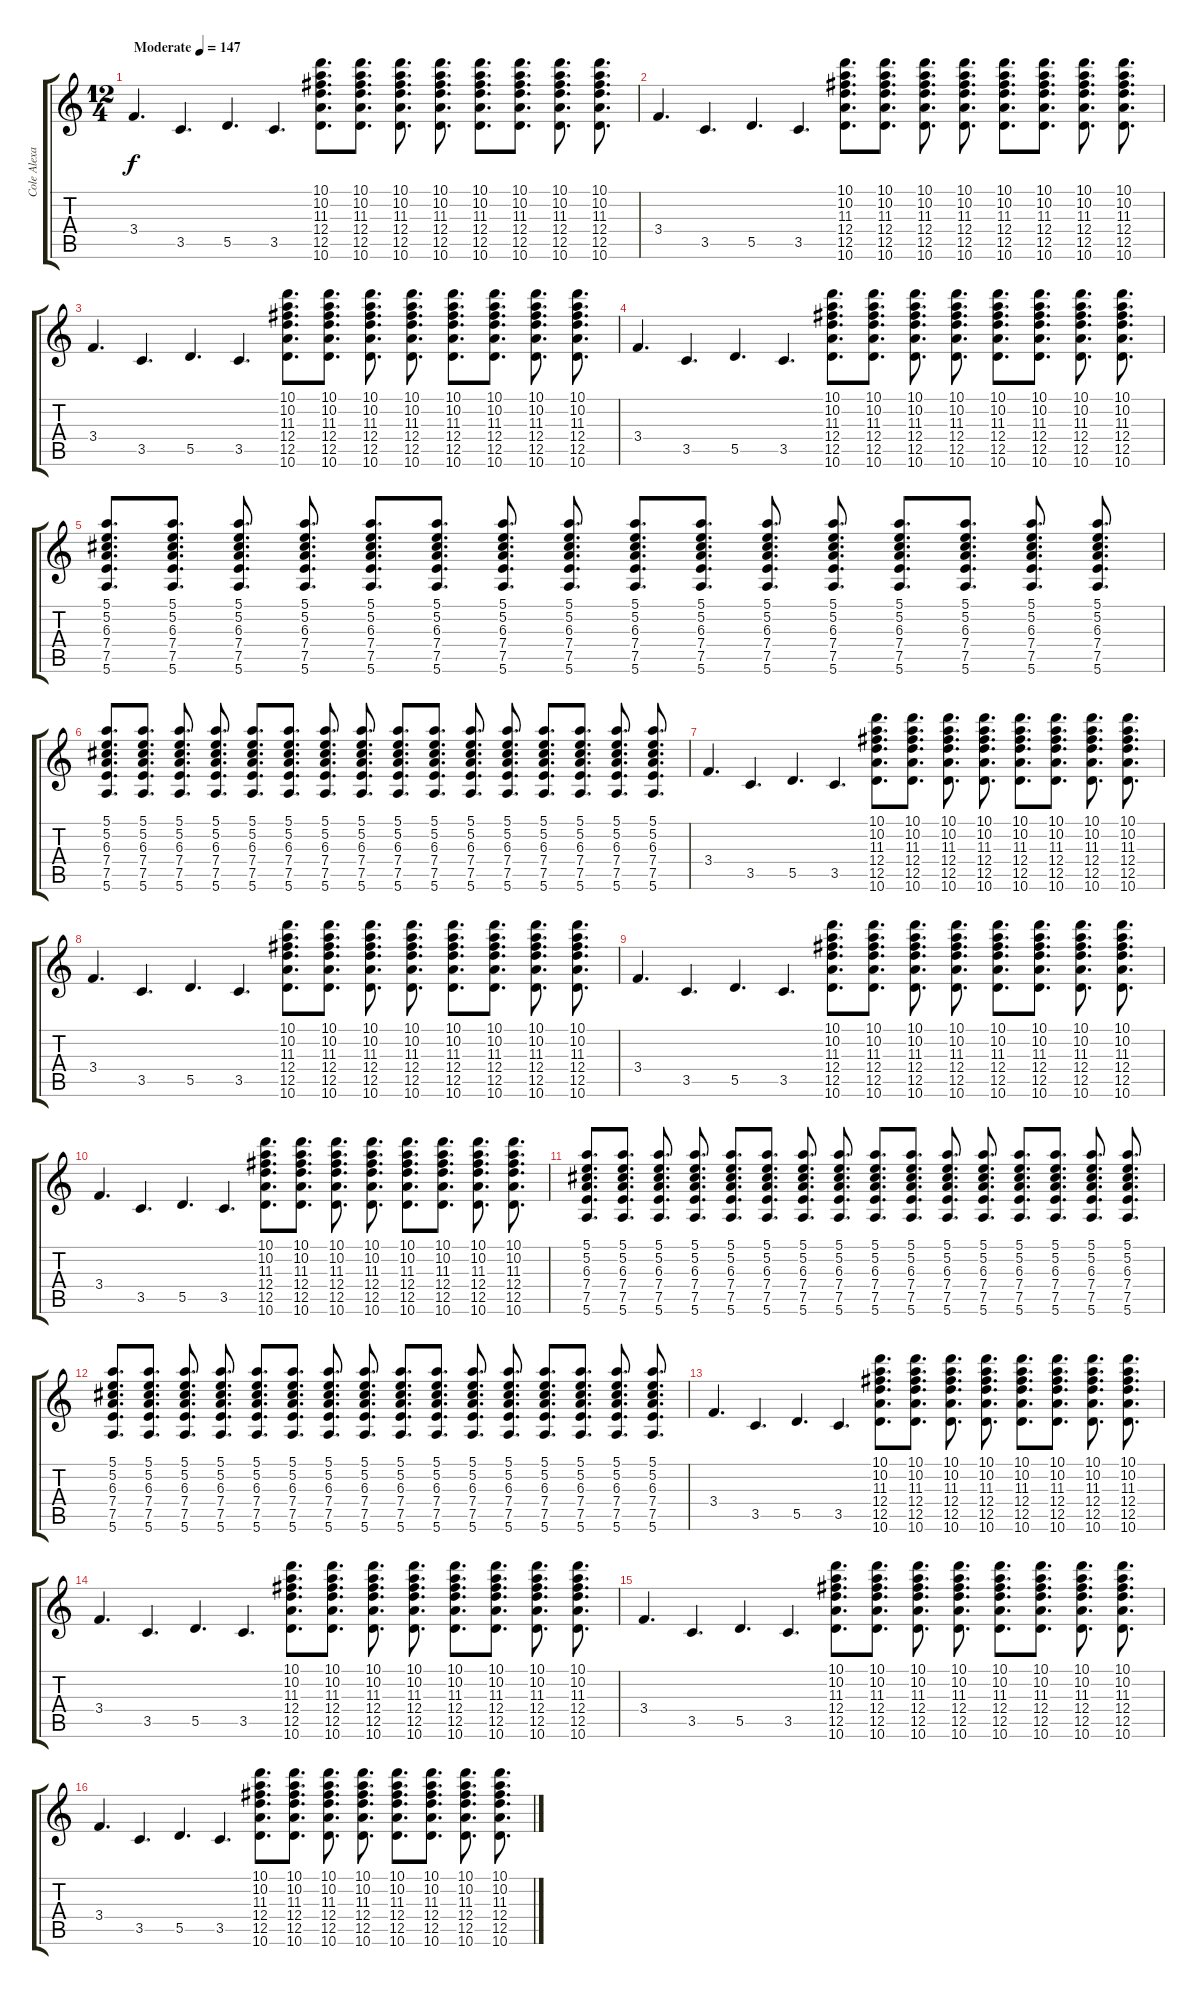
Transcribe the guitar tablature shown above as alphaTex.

\track ("Cole Alexander" "Cole Alexa") {instrument distortionguitar}
\staff {score tabs}
\tuning (E4 B3 G3 D3 A2 E2) {hide}
\ts (12 4)
\tempo (147 "Moderate")
\clef g2
\ks c
3.4.4{d dy f instrument distortionguitar} 3.5.4{d} 5.5.4{d} 3.5.4{d} (10.1 10.2 11.3 12.4 12.5 10.6).8{d} (10.1 10.2 11.3 12.4 12.5 10.6).8{d} (10.1 10.2 11.3 12.4 12.5 10.6).8{d} (10.1 10.2 11.3 12.4 12.5 10.6).8{d} (10.1 10.2 11.3 12.4 12.5 10.6).8{d} (10.1 10.2 11.3 12.4 12.5 10.6).8{d} (10.1 10.2 11.3 12.4 12.5 10.6).8{d} (10.1 10.2 11.3 12.4 12.5 10.6).8{d} |
3.4.4{d} 3.5.4{d} 5.5.4{d} 3.5.4{d} (10.1 10.2 11.3 12.4 12.5 10.6).8{d} (10.1 10.2 11.3 12.4 12.5 10.6).8{d} (10.1 10.2 11.3 12.4 12.5 10.6).8{d} (10.1 10.2 11.3 12.4 12.5 10.6).8{d} (10.1 10.2 11.3 12.4 12.5 10.6).8{d} (10.1 10.2 11.3 12.4 12.5 10.6).8{d} (10.1 10.2 11.3 12.4 12.5 10.6).8{d} (10.1 10.2 11.3 12.4 12.5 10.6).8{d} |
3.4.4{d} 3.5.4{d} 5.5.4{d} 3.5.4{d} (10.1 10.2 11.3 12.4 12.5 10.6).8{d} (10.1 10.2 11.3 12.4 12.5 10.6).8{d} (10.1 10.2 11.3 12.4 12.5 10.6).8{d} (10.1 10.2 11.3 12.4 12.5 10.6).8{d} (10.1 10.2 11.3 12.4 12.5 10.6).8{d} (10.1 10.2 11.3 12.4 12.5 10.6).8{d} (10.1 10.2 11.3 12.4 12.5 10.6).8{d} (10.1 10.2 11.3 12.4 12.5 10.6).8{d} |
3.4.4{d} 3.5.4{d} 5.5.4{d} 3.5.4{d} (10.1 10.2 11.3 12.4 12.5 10.6).8{d} (10.1 10.2 11.3 12.4 12.5 10.6).8{d} (10.1 10.2 11.3 12.4 12.5 10.6).8{d} (10.1 10.2 11.3 12.4 12.5 10.6).8{d} (10.1 10.2 11.3 12.4 12.5 10.6).8{d} (10.1 10.2 11.3 12.4 12.5 10.6).8{d} (10.1 10.2 11.3 12.4 12.5 10.6).8{d} (10.1 10.2 11.3 12.4 12.5 10.6).8{d} |
(5.1 5.2 6.3 7.4 7.5 5.6).8{d} (5.1 5.2 6.3 7.4 7.5 5.6).8{d} (5.1 5.2 6.3 7.4 7.5 5.6).8{d} (5.1 5.2 6.3 7.4 7.5 5.6).8{d} (5.1 5.2 6.3 7.4 7.5 5.6).8{d} (5.1 5.2 6.3 7.4 7.5 5.6).8{d} (5.1 5.2 6.3 7.4 7.5 5.6).8{d} (5.1 5.2 6.3 7.4 7.5 5.6).8{d} (5.1 5.2 6.3 7.4 7.5 5.6).8{d} (5.1 5.2 6.3 7.4 7.5 5.6).8{d} (5.1 5.2 6.3 7.4 7.5 5.6).8{d} (5.1 5.2 6.3 7.4 7.5 5.6).8{d} (5.1 5.2 6.3 7.4 7.5 5.6).8{d} (5.1 5.2 6.3 7.4 7.5 5.6).8{d} (5.1 5.2 6.3 7.4 7.5 5.6).8{d} (5.1 5.2 6.3 7.4 7.5 5.6).8{d} |
(5.1 5.2 6.3 7.4 7.5 5.6).8{d} (5.1 5.2 6.3 7.4 7.5 5.6).8{d} (5.1 5.2 6.3 7.4 7.5 5.6).8{d} (5.1 5.2 6.3 7.4 7.5 5.6).8{d} (5.1 5.2 6.3 7.4 7.5 5.6).8{d} (5.1 5.2 6.3 7.4 7.5 5.6).8{d} (5.1 5.2 6.3 7.4 7.5 5.6).8{d} (5.1 5.2 6.3 7.4 7.5 5.6).8{d} (5.1 5.2 6.3 7.4 7.5 5.6).8{d} (5.1 5.2 6.3 7.4 7.5 5.6).8{d} (5.1 5.2 6.3 7.4 7.5 5.6).8{d} (5.1 5.2 6.3 7.4 7.5 5.6).8{d} (5.1 5.2 6.3 7.4 7.5 5.6).8{d} (5.1 5.2 6.3 7.4 7.5 5.6).8{d} (5.1 5.2 6.3 7.4 7.5 5.6).8{d} (5.1 5.2 6.3 7.4 7.5 5.6).8{d} |
3.4.4{d} 3.5.4{d} 5.5.4{d} 3.5.4{d} (10.1 10.2 11.3 12.4 12.5 10.6).8{d} (10.1 10.2 11.3 12.4 12.5 10.6).8{d} (10.1 10.2 11.3 12.4 12.5 10.6).8{d} (10.1 10.2 11.3 12.4 12.5 10.6).8{d} (10.1 10.2 11.3 12.4 12.5 10.6).8{d} (10.1 10.2 11.3 12.4 12.5 10.6).8{d} (10.1 10.2 11.3 12.4 12.5 10.6).8{d} (10.1 10.2 11.3 12.4 12.5 10.6).8{d} |
3.4.4{d} 3.5.4{d} 5.5.4{d} 3.5.4{d} (10.1 10.2 11.3 12.4 12.5 10.6).8{d} (10.1 10.2 11.3 12.4 12.5 10.6).8{d} (10.1 10.2 11.3 12.4 12.5 10.6).8{d} (10.1 10.2 11.3 12.4 12.5 10.6).8{d} (10.1 10.2 11.3 12.4 12.5 10.6).8{d} (10.1 10.2 11.3 12.4 12.5 10.6).8{d} (10.1 10.2 11.3 12.4 12.5 10.6).8{d} (10.1 10.2 11.3 12.4 12.5 10.6).8{d} |
3.4.4{d} 3.5.4{d} 5.5.4{d} 3.5.4{d} (10.1 10.2 11.3 12.4 12.5 10.6).8{d} (10.1 10.2 11.3 12.4 12.5 10.6).8{d} (10.1 10.2 11.3 12.4 12.5 10.6).8{d} (10.1 10.2 11.3 12.4 12.5 10.6).8{d} (10.1 10.2 11.3 12.4 12.5 10.6).8{d} (10.1 10.2 11.3 12.4 12.5 10.6).8{d} (10.1 10.2 11.3 12.4 12.5 10.6).8{d} (10.1 10.2 11.3 12.4 12.5 10.6).8{d} |
3.4.4{d} 3.5.4{d} 5.5.4{d} 3.5.4{d} (10.1 10.2 11.3 12.4 12.5 10.6).8{d} (10.1 10.2 11.3 12.4 12.5 10.6).8{d} (10.1 10.2 11.3 12.4 12.5 10.6).8{d} (10.1 10.2 11.3 12.4 12.5 10.6).8{d} (10.1 10.2 11.3 12.4 12.5 10.6).8{d} (10.1 10.2 11.3 12.4 12.5 10.6).8{d} (10.1 10.2 11.3 12.4 12.5 10.6).8{d} (10.1 10.2 11.3 12.4 12.5 10.6).8{d} |
(5.1 5.2 6.3 7.4 7.5 5.6).8{d} (5.1 5.2 6.3 7.4 7.5 5.6).8{d} (5.1 5.2 6.3 7.4 7.5 5.6).8{d} (5.1 5.2 6.3 7.4 7.5 5.6).8{d} (5.1 5.2 6.3 7.4 7.5 5.6).8{d} (5.1 5.2 6.3 7.4 7.5 5.6).8{d} (5.1 5.2 6.3 7.4 7.5 5.6).8{d} (5.1 5.2 6.3 7.4 7.5 5.6).8{d} (5.1 5.2 6.3 7.4 7.5 5.6).8{d} (5.1 5.2 6.3 7.4 7.5 5.6).8{d} (5.1 5.2 6.3 7.4 7.5 5.6).8{d} (5.1 5.2 6.3 7.4 7.5 5.6).8{d} (5.1 5.2 6.3 7.4 7.5 5.6).8{d} (5.1 5.2 6.3 7.4 7.5 5.6).8{d} (5.1 5.2 6.3 7.4 7.5 5.6).8{d} (5.1 5.2 6.3 7.4 7.5 5.6).8{d} |
(5.1 5.2 6.3 7.4 7.5 5.6).8{d} (5.1 5.2 6.3 7.4 7.5 5.6).8{d} (5.1 5.2 6.3 7.4 7.5 5.6).8{d} (5.1 5.2 6.3 7.4 7.5 5.6).8{d} (5.1 5.2 6.3 7.4 7.5 5.6).8{d} (5.1 5.2 6.3 7.4 7.5 5.6).8{d} (5.1 5.2 6.3 7.4 7.5 5.6).8{d} (5.1 5.2 6.3 7.4 7.5 5.6).8{d} (5.1 5.2 6.3 7.4 7.5 5.6).8{d} (5.1 5.2 6.3 7.4 7.5 5.6).8{d} (5.1 5.2 6.3 7.4 7.5 5.6).8{d} (5.1 5.2 6.3 7.4 7.5 5.6).8{d} (5.1 5.2 6.3 7.4 7.5 5.6).8{d} (5.1 5.2 6.3 7.4 7.5 5.6).8{d} (5.1 5.2 6.3 7.4 7.5 5.6).8{d} (5.1 5.2 6.3 7.4 7.5 5.6).8{d} |
3.4.4{d} 3.5.4{d} 5.5.4{d} 3.5.4{d} (10.1 10.2 11.3 12.4 12.5 10.6).8{d} (10.1 10.2 11.3 12.4 12.5 10.6).8{d} (10.1 10.2 11.3 12.4 12.5 10.6).8{d} (10.1 10.2 11.3 12.4 12.5 10.6).8{d} (10.1 10.2 11.3 12.4 12.5 10.6).8{d} (10.1 10.2 11.3 12.4 12.5 10.6).8{d} (10.1 10.2 11.3 12.4 12.5 10.6).8{d} (10.1 10.2 11.3 12.4 12.5 10.6).8{d} |
3.4.4{d} 3.5.4{d} 5.5.4{d} 3.5.4{d} (10.1 10.2 11.3 12.4 12.5 10.6).8{d} (10.1 10.2 11.3 12.4 12.5 10.6).8{d} (10.1 10.2 11.3 12.4 12.5 10.6).8{d} (10.1 10.2 11.3 12.4 12.5 10.6).8{d} (10.1 10.2 11.3 12.4 12.5 10.6).8{d} (10.1 10.2 11.3 12.4 12.5 10.6).8{d} (10.1 10.2 11.3 12.4 12.5 10.6).8{d} (10.1 10.2 11.3 12.4 12.5 10.6).8{d} |
3.4.4{d} 3.5.4{d} 5.5.4{d} 3.5.4{d} (10.1 10.2 11.3 12.4 12.5 10.6).8{d} (10.1 10.2 11.3 12.4 12.5 10.6).8{d} (10.1 10.2 11.3 12.4 12.5 10.6).8{d} (10.1 10.2 11.3 12.4 12.5 10.6).8{d} (10.1 10.2 11.3 12.4 12.5 10.6).8{d} (10.1 10.2 11.3 12.4 12.5 10.6).8{d} (10.1 10.2 11.3 12.4 12.5 10.6).8{d} (10.1 10.2 11.3 12.4 12.5 10.6).8{d} |
3.4.4{d} 3.5.4{d} 5.5.4{d} 3.5.4{d} (10.1 10.2 11.3 12.4 12.5 10.6).8{d} (10.1 10.2 11.3 12.4 12.5 10.6).8{d} (10.1 10.2 11.3 12.4 12.5 10.6).8{d} (10.1 10.2 11.3 12.4 12.5 10.6).8{d} (10.1 10.2 11.3 12.4 12.5 10.6).8{d} (10.1 10.2 11.3 12.4 12.5 10.6).8{d} (10.1 10.2 11.3 12.4 12.5 10.6).8{d} (10.1 10.2 11.3 12.4 12.5 10.6).8{d}
